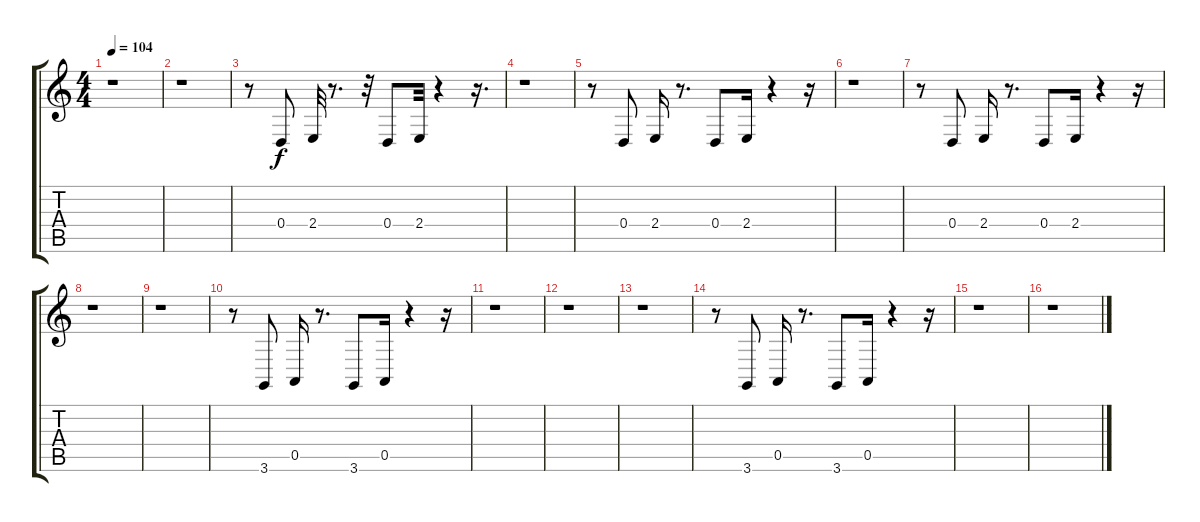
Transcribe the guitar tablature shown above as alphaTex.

\track "" {instrument baritonesax}
\staff {score tabs}
\tuning (E4 B3 G3 D3 A2 E2) {hide}
\ts (4 4)
\tempo 104
\clef g2
\ks c
r.1{dy f} |
r.1 |
r.8 0.4.8 2.4.32 r.8{d} r.32 0.4.8 2.4.32 r.4 r.16{d} |
r.1 |
r.8 0.4.8 2.4.16 r.8{d} 0.4.8 2.4.16 r.4 r.16 |
r.1 |
r.8 0.4.8 2.4.16 r.8{d} 0.4.8 2.4.16 r.4 r.16 |
r.1 |
r.1 |
r.8 3.6.8 0.5.16 r.8{d} 3.6.8 0.5.16 r.4 r.16 |
r.1 |
r.1 |
r.1 |
r.8 3.6.8 0.5.16 r.8{d} 3.6.8 0.5.16 r.4 r.16 |
r.1 |
r.1
